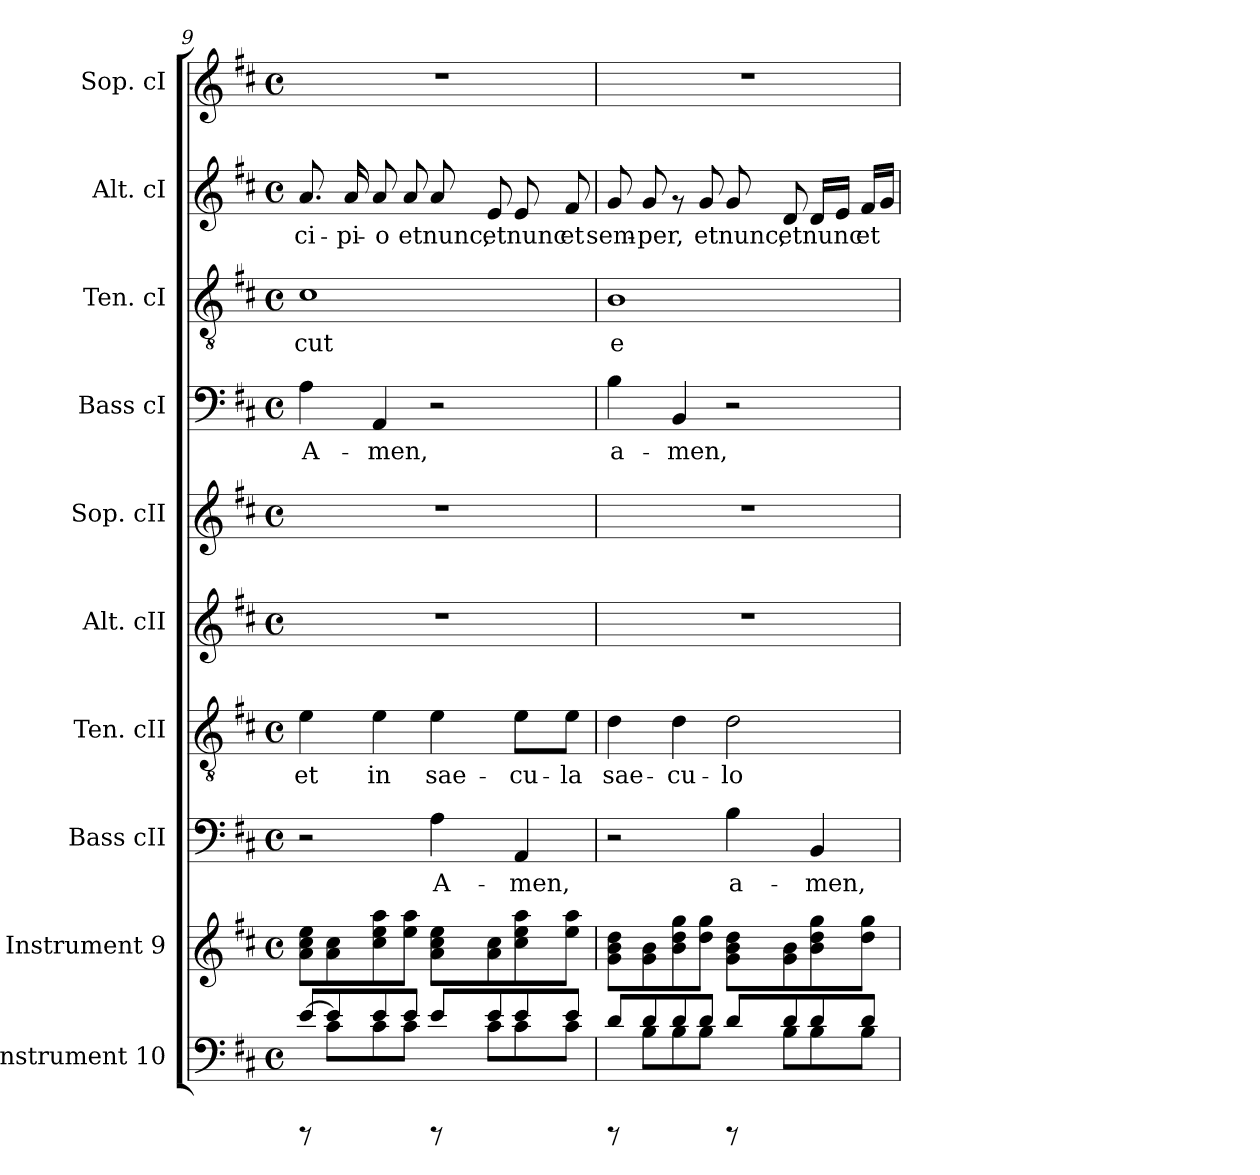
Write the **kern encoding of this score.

**kern	**kern	**kern	**text	**kern	**text	**kern	**kern	**kern	**text	**kern	**text	**kern	**text	**kern
*part10	*part9	*part8	*part8	*part7	*part7	*part6	*part5	*part4	*part4	*part3	*part3	*part2	*part2	*part1
*staff10	*staff9	*staff8	*staff8	*staff7	*staff7	*staff6	*staff5	*staff4	*staff4	*staff3	*staff3	*staff2	*staff2	*staff1
*I"Instrument 10	*I"Instrument 9	*I"Bass cII	*	*I"Ten. cII	*	*I"Alt. cII	*I"Sop. cII	*I"Bass cI	*	*I"Ten. cI	*	*I"Alt. cI	*	*I"Sop. cI
*	*	*I'Bass cII	*	*I'Ten. cII	*	*I'Alt. cII	*I'Sop. cII	*I'Bass cI	*	*I'Ten. cI	*	*I'Alt. cI	*	*I'Sop. cI
*clefF4	*clefG2	*clefF4	*	*clefGv2	*	*clefG2	*clefG2	*clefF4	*	*clefGv2	*	*clefG2	*	*clefG2
*k[f#c#]	*k[f#c#]	*k[f#c#]	*	*k[f#c#]	*	*k[f#c#]	*k[f#c#]	*k[f#c#]	*	*k[f#c#]	*	*k[f#c#]	*	*k[f#c#]
*D:	*D:	*D:	*	*D:	*	*D:	*D:	*D:	*	*D:	*	*D:	*	*D:
*M4/4	*M4/4	*M4/4	*	*M4/4	*	*M4/4	*M4/4	*M4/4	*	*M4/4	*	*M4/4	*	*M4/4
*met(c)	*met(c)	*met(c)	*	*met(c)	*	*met(c)	*met(c)	*met(c)	*	*met(c)	*	*met(c)	*	*met(c)
=9	=9	=9	=9	=9	=9	=9	=9	=9	=9	=9	=9	=9	=9	=9
*^	*	*	*	*	*	*	*	*	*	*	*	*	*	*
!	!	!	!	!	!	!LO:LY:b:cj	!	!	!	!LO:LY:b:rj	!	!LO:LY:b:cj	!	!LO:LY:b:cj	!
[>8e/L	8rCCC	8ee\ 8cc#\ 8a\L	2r	.	4e\	et	1r	1r	4A\	A-	1c#	-cut	8.a/	ci-	1r
8e/]	8c#\L	8cc#\ 8a\	.	.	.	.	.	.	.	.	.	.	.	.	.
!	!	!	!	!	!	!	!	!	!	!	!	!	!	!LO:LY:b:cj	!
.	.	.	.	.	.	.	.	.	.	.	.	.	16a/	-pi-	.
!	!	!	!	!	!	!LO:LY:b:cj	!	!	!	!LO:LY:b:rj	!	!	!	!LO:LY:b:cj	!
8e/	8c#\	8aa\ 8ee\ 8cc#\	.	.	4e\	in	.	.	4AA/	-men,	.	.	8a/	-o	.
!	!	!	!	!	!	!	!	!	!	!	!	!	!	!LO:LY:b:cj	!
8e/J	8c#\J	8aa\ 8ee\J	.	.	.	.	.	.	.	.	.	.	8a/	et	.
!	!	!	!	!LO:LY:b:rj	!	!LO:LY:b:cj	!	!	!	!	!	!	!	!LO:LY:b:cj	!
8e/L	8rCCC	8ee\ 8cc#\ 8a\L	4A\	A-	4e\	sae-	.	.	2r	.	.	.	8a/	nunc,	.
!	!	!	!	!	!	!	!	!	!	!	!	!	!	!LO:LY:b:cj	!
8e/	8c#\L	8cc#\ 8a\	.	.	.	.	.	.	.	.	.	.	8e/	et	.
!	!	!	!	!LO:LY:b:rj	!	!LO:LY:b:cj	!	!	!	!	!	!	!	!LO:LY:b:cj	!
8e/	8c#\	8aa\ 8ee\ 8cc#\	4AA/	-men,	8e\L	-cu-	.	.	.	.	.	.	8e/	nunc	.
!	!	!	!	!	!	!LO:LY:b:cj	!	!	!	!	!	!	!	!LO:LY:b:cj	!
8e/J	8c#\J	8aa\ 8ee\J	.	.	8e\J	-la	.	.	.	.	.	.	8f#/	et	.
!!LO:PB:g=z
=10	=10	=10	=10	=10	=10	=10	=10	=10	=10	=10	=10	=10	=10	=10	=10
!	!	!	!	!	!	!LO:LY:b:cj	!	!	!	!LO:LY:b:rj	!	!LO:LY:b:cj	!	!LO:LY:b:cj	!
8d/L	8rCCC	8dd\ 8b\ 8g\L	2r	.	4d\	sae-	1r	1r	4B\	a-	1B	e-	8g/	sem-	1r
!	!	!	!	!	!	!	!	!	!	!	!	!	!	!LO:LY:b:cj	!
8d/	8B\L	8b\ 8g\	.	.	.	.	.	.	.	.	.	.	8g/	-per,	.
!	!	!	!	!	!	!LO:LY:b:cj	!	!	!	!LO:LY:b:rj	!	!	!	!	!
8d/	8B\	8gg\ 8dd\ 8b\	.	.	4d\	-cu-	.	.	4BB/	-men,	.	.	8rf	.	.
!	!	!	!	!	!	!	!	!	!	!	!	!	!	!LO:LY:b:cj	!
8d/J	8B\J	8gg\ 8dd\J	.	.	.	.	.	.	.	.	.	.	8g/	et	.
!	!	!	!	!LO:LY:b:rj	!	!LO:LY:b:cj	!	!	!	!	!	!	!	!LO:LY:b:cj	!
8d/L	8rCCC	8dd\ 8b\ 8g\L	4B\	a-	2d\	-lo-	.	.	2r	.	.	.	8g/	nunc,	.
!	!	!	!	!	!	!	!	!	!	!	!	!	!	!LO:LY:b:cj	!
8d/	8B\L	8b\ 8g\	.	.	.	.	.	.	.	.	.	.	8d/	et	.
!	!	!	!	!LO:LY:b:rj	!	!	!	!	!	!	!	!	!	!LO:LY:b:cj	!
8d/	8B\	8gg\ 8dd\ 8b\	4BB/	-men,	.	.	.	.	.	.	.	.	16d/L	nunc	.
!	!	!	!	!	!	!	!	!	!	!	!	!	!	!LO:LY:b:cj	!
.	.	.	.	.	.	.	.	.	.	.	.	.	16e/J	.	.
!	!	!	!	!	!	!	!	!	!	!	!	!	!	!LO:LY:b:cj	!
8d/J	8B\J	8gg\ 8dd\J	.	.	.	.	.	.	.	.	.	.	16f#/L	et	.
!	!	!	!	!	!	!	!	!	!	!	!	!	!	!LO:LY:b:cj	!
.	.	.	.	.	.	.	.	.	.	.	.	.	16g/J	.	.
*v	*v	*	*	*	*	*	*	*	*	*	*	*	*	*	*
=	=	=	=	=	=	=	=	=	=	=	=	=	=	=
*-	*-	*-	*-	*-	*-	*-	*-	*-	*-	*-	*-	*-	*-	*-
